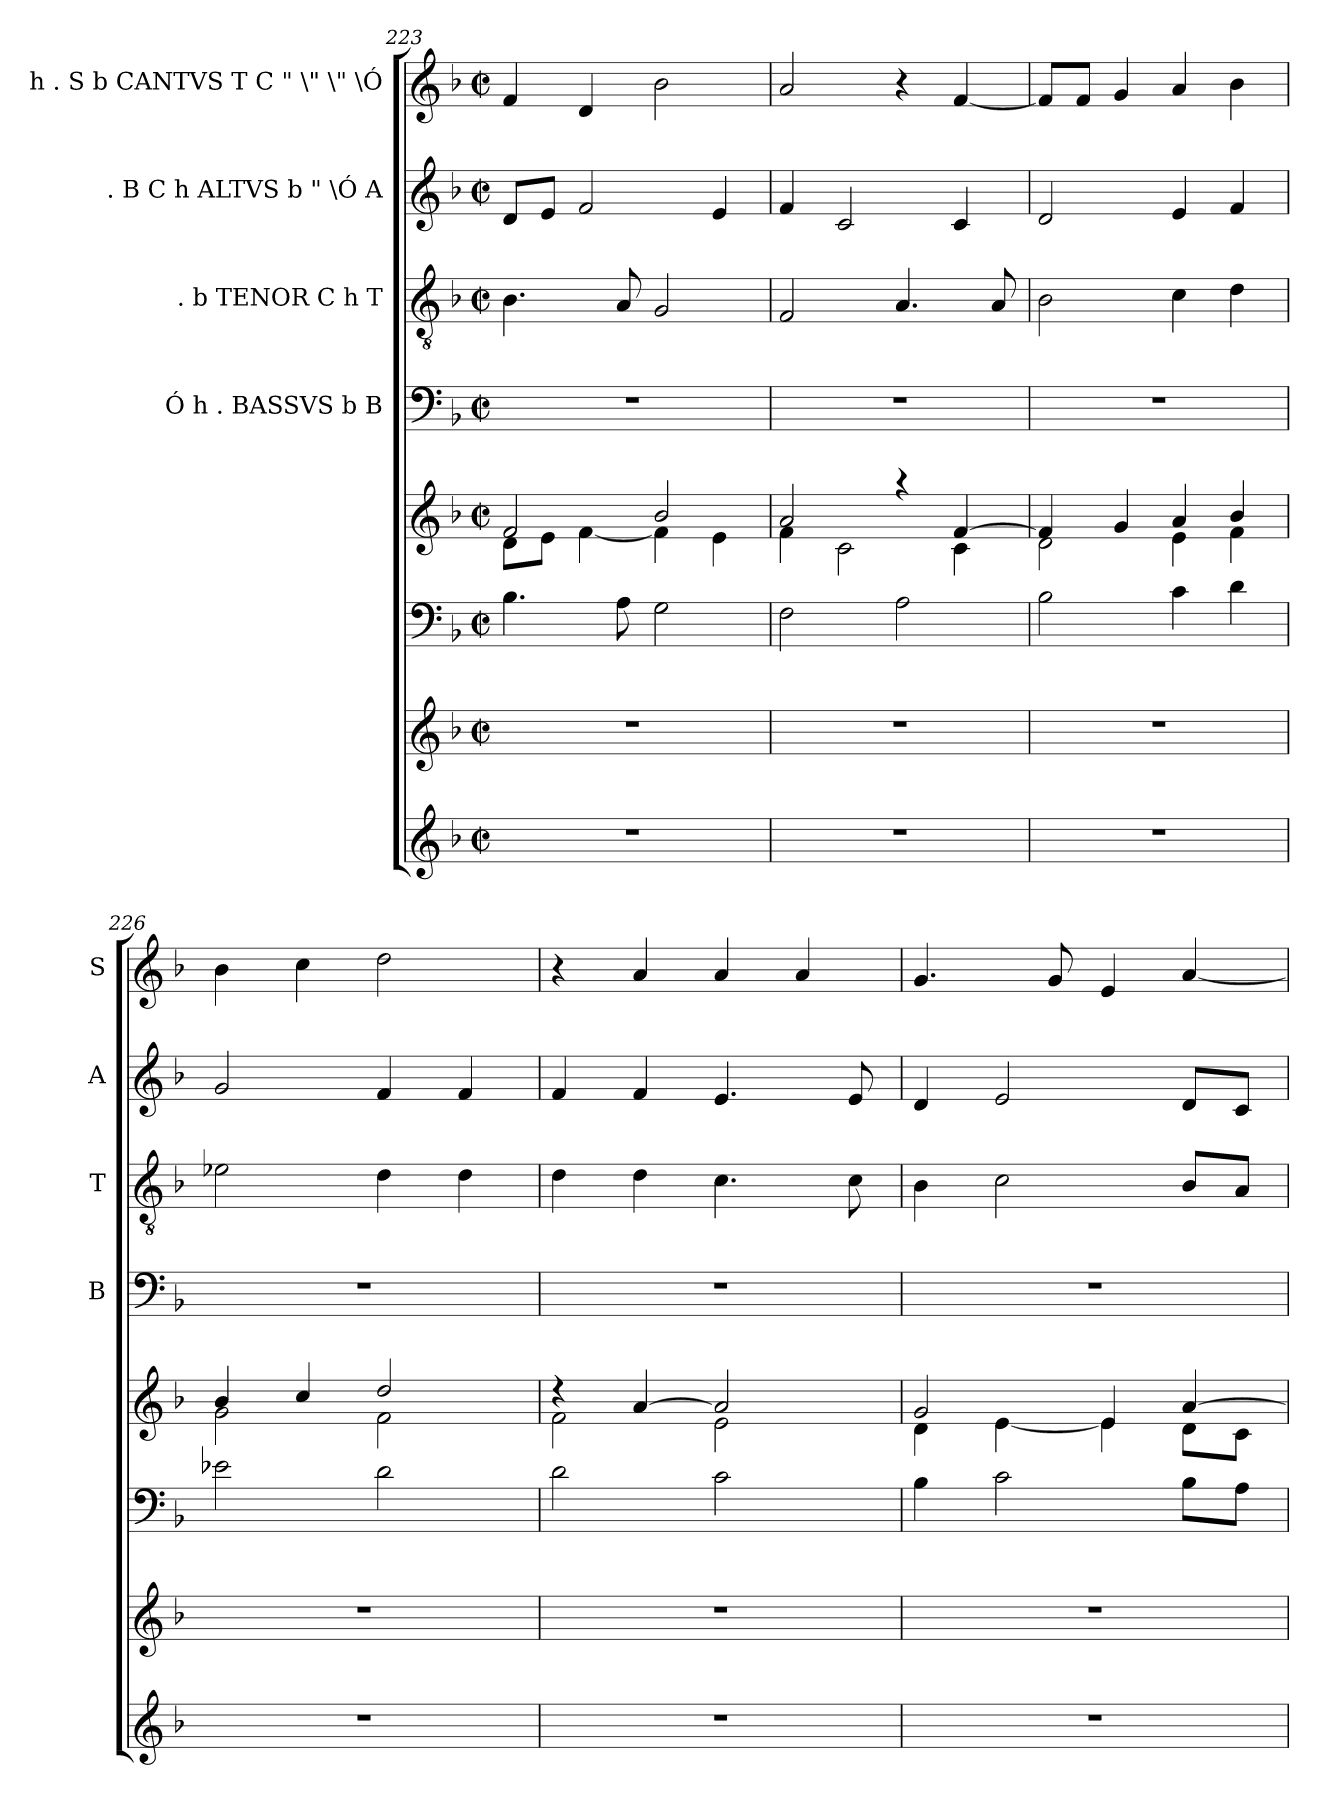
**kern	**kern	**kern	**kern	**kern	**kern	**kern	**kern
*part8	*part7	*part6	*part5	*part4	*part3	*part2	*part1
*staff8	*staff7	*staff6	*staff5	*staff4	*staff3	*staff2	*staff1
*	*	*	*	*I"Ó h . BASSVS b B	*I". b TENOR C h T	*I". B C h ALTVS b " \Ó A	*I"h . S b CANTVS T C " \" \" \Ó
*	*	*	*	*I'B	*I'T	*I'A	*I'S
*clefG2	*clefG2	*clefF4	*clefG2	*clefF4	*clefGv2	*clefG2	*clefG2
*k[b-]	*k[b-]	*k[b-]	*k[b-]	*k[b-]	*k[b-]	*k[b-]	*k[b-]
*F:	*F:	*F:	*F:	*F:	*F:	*F:	*F:
*M2/2	*M2/2	*M2/2	*M2/2	*M2/2	*M2/2	*M2/2	*M2/2
*met(c|)	*met(c|)	*met(c|)	*met(c|)	*met(c|)	*met(c|)	*met(c|)	*met(c|)
=223	=223	=223	=223	=223	=223	=223	=223
*	*	*	*^	*	*	*	*
1r	1r	4.B-\	2f/	8d\L	1r	4.B-\	8d/L	4f/
.	.	.	.	8e\J	.	.	8e/J	.
.	.	.	.	[<4f\	.	.	2f/	4d/
.	.	8A\	.	.	.	8A/	.	.
.	.	2G\	2b-/	4f\]	.	2G/	.	2b-\
.	.	.	.	4e\	.	.	4e/	.
=224	=224	=224	=224	=224	=224	=224	=224	=224
1r	1r	2F\	2a/	4f\	1r	2F/	4f/	2a/
.	.	.	.	2c\	.	.	2c/	.
.	.	2A\	4raa	.	.	4.A/	.	4r
.	.	.	[>4f/	4c\	.	.	4c/	[<4f/
.	.	.	.	.	.	8A/	.	.
=225	=225	=225	=225	=225	=225	=225	=225	=225
1r	1r	2B-\	4f/]	2d\	1r	2B-\	2d/	8f/L]
.	.	.	.	.	.	.	.	8f/J
.	.	.	4g/	.	.	.	.	4g/
.	.	4c\	4a/	4e\	.	4c\	4e/	4a/
.	.	4d\	4b-/	4f\	.	4d\	4f/	4b-\
=226	=226	=226	=226	=226	=226	=226	=226	=226
1r	1r	2e-X\	4b-/	2g\	1r	2e-X\	2g/	4b-\
.	.	.	4cc/	.	.	.	.	4cc\
.	.	2d\	2dd/	2f\	.	4d\	4f/	2dd\
.	.	.	.	.	.	4d\	4f/	.
!!LO:PB:g=z
=227	=227	=227	=227	=227	=227	=227	=227	=227
1r	1r	2d\	4rdd	2f\	1r	4d\	4f/	4r
.	.	.	[>4a/	.	.	4d\	4f/	4a/
.	.	2c\	2a/]	2e\	.	4.c\	4.e/	4a/
.	.	.	.	.	.	.	.	4a/
.	.	.	.	.	.	8c\	8e/	.
=228	=228	=228	=228	=228	=228	=228	=228	=228
1r	1r	4B-\	2g/	4d\	1r	4B-\	4d/	4.g/
.	.	2c\	.	[<4e\	.	2c\	2e/	.
.	.	.	.	.	.	.	.	8g/
.	.	.	4e/	4e\]	.	.	.	4e/
.	.	8B-\L	[>4a/	8d\L	.	8B-/L	8d/L	[<4a/
.	.	8A\J	.	8c\J	.	8A/J	8c/J	.
*	*	*	*v	*v	*	*	*	*
=	=	=	=	=	=	=	=
*-	*-	*-	*-	*-	*-	*-	*-
